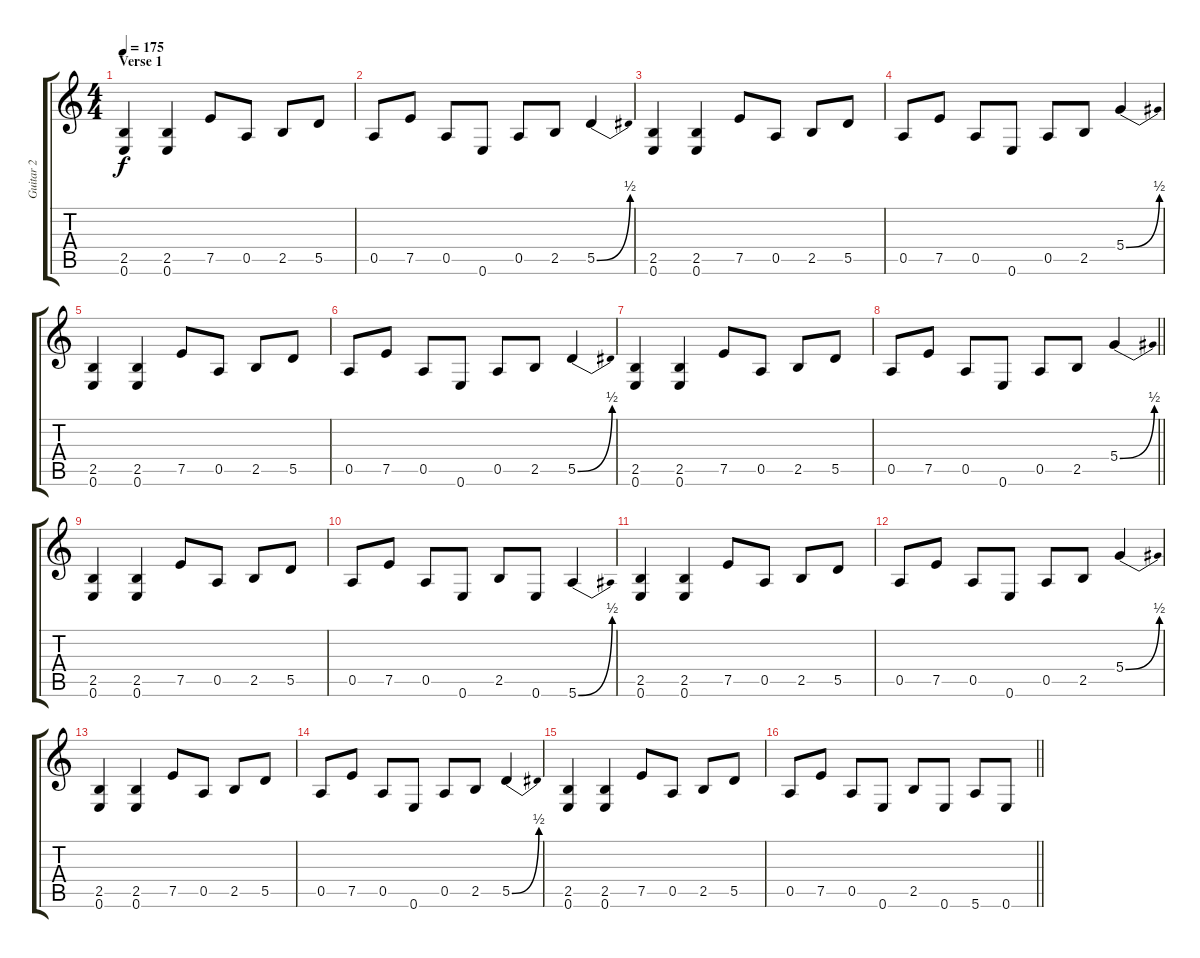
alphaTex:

\track ("Guitar 2" "Guitar 2") {instrument overdrivenguitar bank 255}
\staff {score tabs}
\tuning (E4 B3 G3 D3 A2 E2) {hide}
\ts (4 4)
\section ("" "Verse 1")
\tempo 175
\clef g2
\ks c
(2.5 0.6).4{dy f} (2.5 0.6).4 7.5.8 0.5.8 2.5.8 5.5.8 |
0.5.8 7.5.8 0.5.8 0.6.8 0.5.8 2.5.8 5.5{be (bend 0 0 60 2)}.4 |
(2.5 0.6).4 (2.5 0.6).4 7.5.8 0.5.8 2.5.8 5.5.8 |
0.5.8 7.5.8 0.5.8 0.6.8 0.5.8 2.5.8 5.4{be (bend 0 0 60 2)}.4 |
(2.5 0.6).4 (2.5 0.6).4 7.5.8 0.5.8 2.5.8 5.5.8 |
0.5.8 7.5.8 0.5.8 0.6.8 0.5.8 2.5.8 5.5{be (bend 0 0 60 2)}.4 |
(2.5 0.6).4 (2.5 0.6).4 7.5.8 0.5.8 2.5.8 5.5.8 |
\barLineRight lightlight
0.5.8 7.5.8 0.5.8 0.6.8 0.5.8 2.5.8 5.4{be (bend 0 0 60 2)}.4 |
(2.5 0.6).4 (2.5 0.6).4 7.5.8 0.5.8 2.5.8 5.5.8 |
0.5.8 7.5.8 0.5.8 0.6.8 2.5.8 0.6.8 5.6{be (bend 0 0 60 2)}.4 |
(2.5 0.6).4 (2.5 0.6).4 7.5.8 0.5.8 2.5.8 5.5.8 |
0.5.8 7.5.8 0.5.8 0.6.8 0.5.8 2.5.8 5.4{be (bend 0 0 60 2)}.4 |
(2.5 0.6).4 (2.5 0.6).4 7.5.8 0.5.8 2.5.8 5.5.8 |
0.5.8 7.5.8 0.5.8 0.6.8 0.5.8 2.5.8 5.5{be (bend 0 0 60 2)}.4 |
(2.5 0.6).4 (2.5 0.6).4 7.5.8 0.5.8 2.5.8 5.5.8 |
\barLineRight lightlight
0.5.8 7.5.8 0.5.8 0.6.8 2.5.8 0.6.8 5.6.8 0.6.8
